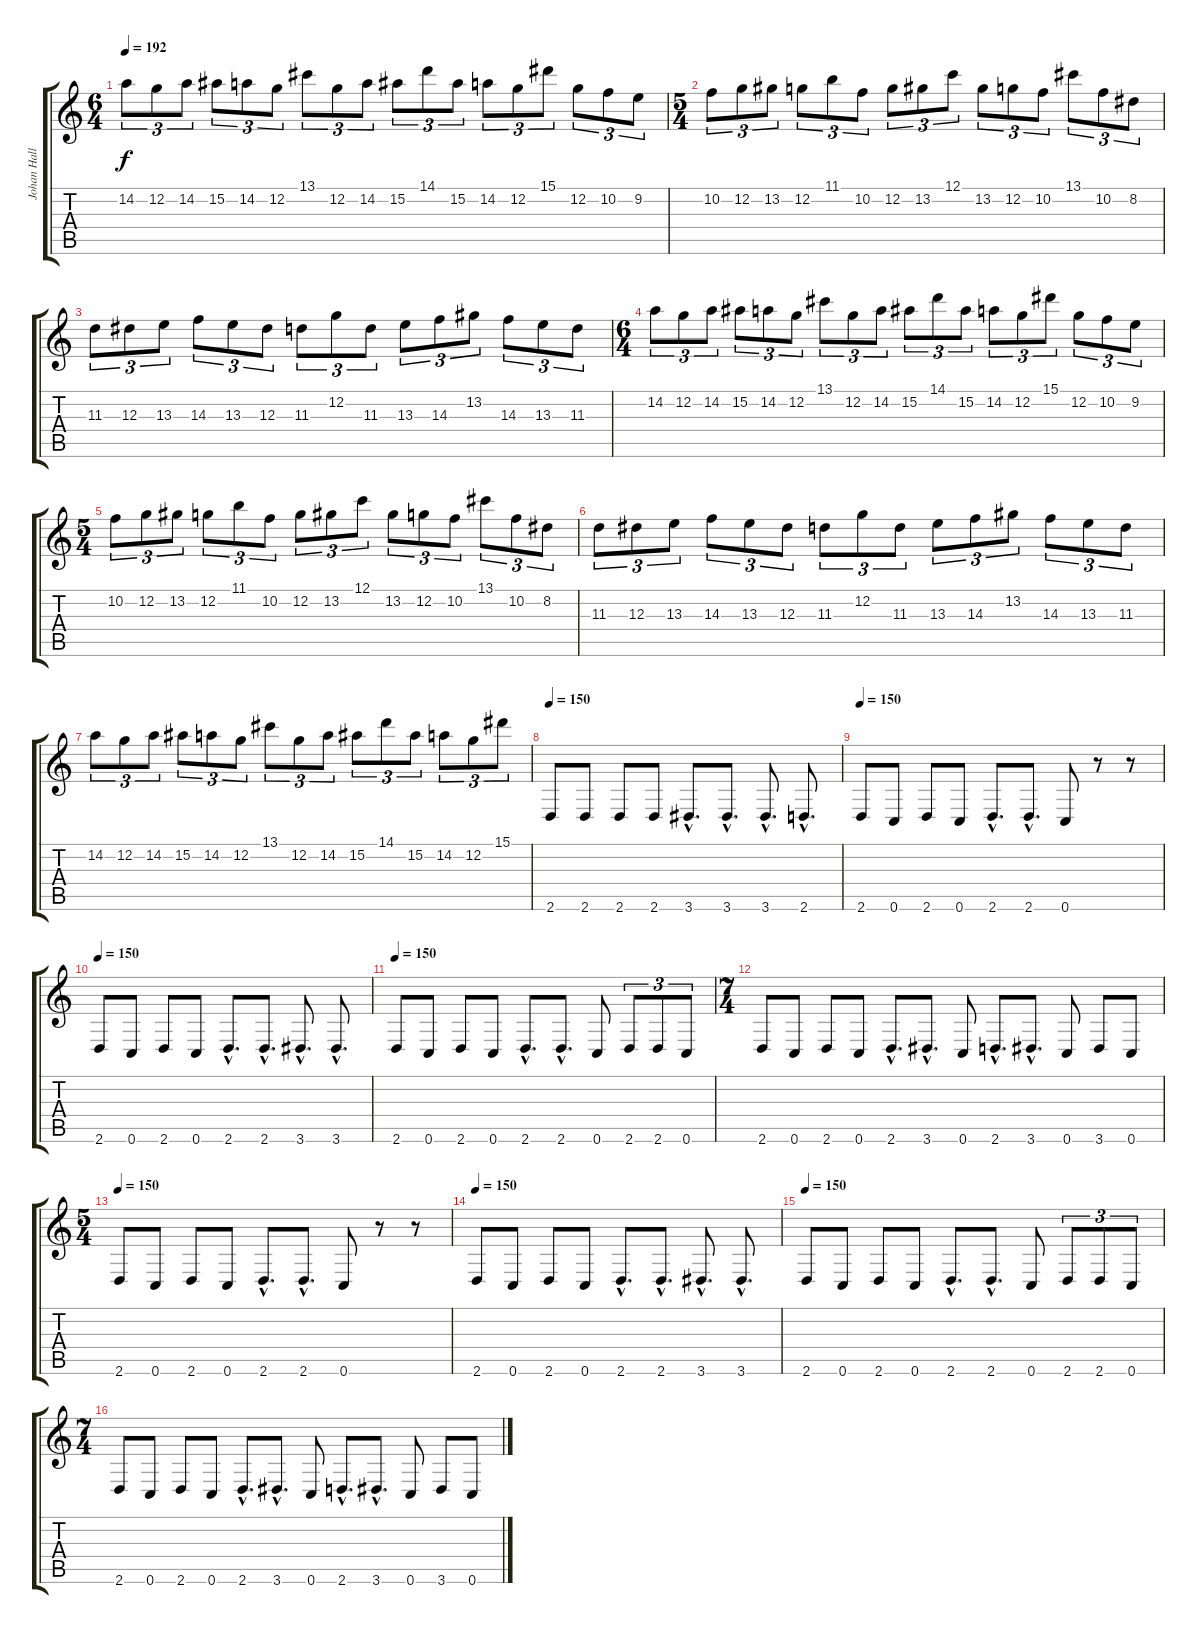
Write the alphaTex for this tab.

\track ("Johan Hallgreen" "Johan Hall") {instrument distortionguitar}
\staff {score tabs}
\tuning (C4 G3 Eb3 Bb2 F2 C2) {hide}
\ts (6 4)
\tempo 192
\clef g2
\ks c
14.2.8{tu (3 2) dy f} 12.2.8{tu (3 2)} 14.2.8{tu (3 2)} 15.2.8{tu (3 2)} 14.2.8{tu (3 2)} 12.2.8{tu (3 2)} 13.1.8{tu (3 2)} 12.2.8{tu (3 2)} 14.2.8{tu (3 2)} 15.2.8{tu (3 2)} 14.1.8{tu (3 2)} 15.2.8{tu (3 2)} 14.2.8{tu (3 2)} 12.2.8{tu (3 2)} 15.1.8{tu (3 2)} 12.2.8{tu (3 2)} 10.2.8{tu (3 2)} 9.2.8{tu (3 2)} |
\ts (5 4)
10.2.8{tu (3 2)} 12.2.8{tu (3 2)} 13.2.8{tu (3 2)} 12.2.8{tu (3 2)} 11.1.8{tu (3 2)} 10.2.8{tu (3 2)} 12.2.8{tu (3 2)} 13.2.8{tu (3 2)} 12.1.8{tu (3 2)} 13.2.8{tu (3 2)} 12.2.8{tu (3 2)} 10.2.8{tu (3 2)} 13.1.8{tu (3 2)} 10.2.8{tu (3 2)} 8.2.8{tu (3 2)} |
11.3.8{tu (3 2)} 12.3.8{tu (3 2)} 13.3.8{tu (3 2)} 14.3.8{tu (3 2)} 13.3.8{tu (3 2)} 12.3.8{tu (3 2)} 11.3.8{tu (3 2)} 12.2.8{tu (3 2)} 11.3.8{tu (3 2)} 13.3.8{tu (3 2)} 14.3.8{tu (3 2)} 13.2.8{tu (3 2)} 14.3.8{tu (3 2)} 13.3.8{tu (3 2)} 11.3.8{tu (3 2)} |
\ts (6 4)
14.2.8{tu (3 2)} 12.2.8{tu (3 2)} 14.2.8{tu (3 2)} 15.2.8{tu (3 2)} 14.2.8{tu (3 2)} 12.2.8{tu (3 2)} 13.1.8{tu (3 2)} 12.2.8{tu (3 2)} 14.2.8{tu (3 2)} 15.2.8{tu (3 2)} 14.1.8{tu (3 2)} 15.2.8{tu (3 2)} 14.2.8{tu (3 2)} 12.2.8{tu (3 2)} 15.1.8{tu (3 2)} 12.2.8{tu (3 2)} 10.2.8{tu (3 2)} 9.2.8{tu (3 2)} |
\ts (5 4)
10.2.8{tu (3 2)} 12.2.8{tu (3 2)} 13.2.8{tu (3 2)} 12.2.8{tu (3 2)} 11.1.8{tu (3 2)} 10.2.8{tu (3 2)} 12.2.8{tu (3 2)} 13.2.8{tu (3 2)} 12.1.8{tu (3 2)} 13.2.8{tu (3 2)} 12.2.8{tu (3 2)} 10.2.8{tu (3 2)} 13.1.8{tu (3 2)} 10.2.8{tu (3 2)} 8.2.8{tu (3 2)} |
11.3.8{tu (3 2)} 12.3.8{tu (3 2)} 13.3.8{tu (3 2)} 14.3.8{tu (3 2)} 13.3.8{tu (3 2)} 12.3.8{tu (3 2)} 11.3.8{tu (3 2)} 12.2.8{tu (3 2)} 11.3.8{tu (3 2)} 13.3.8{tu (3 2)} 14.3.8{tu (3 2)} 13.2.8{tu (3 2)} 14.3.8{tu (3 2)} 13.3.8{tu (3 2)} 11.3.8{tu (3 2)} |
14.2.8{tu (3 2)} 12.2.8{tu (3 2)} 14.2.8{tu (3 2)} 15.2.8{tu (3 2)} 14.2.8{tu (3 2)} 12.2.8{tu (3 2)} 13.1.8{tu (3 2)} 12.2.8{tu (3 2)} 14.2.8{tu (3 2)} 15.2.8{tu (3 2)} 14.1.8{tu (3 2)} 15.2.8{tu (3 2)} 14.2.8{tu (3 2)} 12.2.8{tu (3 2)} 15.1.8{tu (3 2)} |
\tempo 150
2.6.8 2.6.8 2.6.8 2.6.8 3.6{hac}.8{d} 3.6{hac}.8{d} 3.6{hac}.8{d} 2.6{hac}.8{d} |
\tempo 150
2.6.8{volume 14 balance 6 instrument distortionguitar} 0.6.8 2.6.8 0.6.8 2.6{hac}.8{d} 2.6{hac}.8{d} 0.6.8 r.8 r.8 |
\tempo 150
2.6.8 0.6.8 2.6.8 0.6.8 2.6{hac}.8{d} 2.6{hac}.8{d} 3.6{hac}.8{d} 3.6{hac}.8{d} |
\tempo 150
2.6.8 0.6.8 2.6.8 0.6.8 2.6{hac}.8{d} 2.6{hac}.8{d} 0.6.8 2.6.8{tu (3 2)} 2.6.8{tu (3 2)} 0.6.8{tu (3 2)} |
\ts (7 4)
2.6.8 0.6.8 2.6.8 0.6.8 2.6{hac}.8{d} 3.6{hac}.8{d} 0.6.8 2.6{hac}.8{d} 3.6{hac}.8{d} 0.6.8 3.6.8 0.6.8 |
\ts (5 4)
\tempo 150
2.6.8 0.6.8 2.6.8 0.6.8 2.6{hac}.8{d} 2.6{hac}.8{d} 0.6.8 r.8 r.8 |
\tempo 150
2.6.8 0.6.8 2.6.8 0.6.8 2.6{hac}.8{d} 2.6{hac}.8{d} 3.6{hac}.8{d} 3.6{hac}.8{d} |
\tempo 150
2.6.8 0.6.8 2.6.8 0.6.8 2.6{hac}.8{d} 2.6{hac}.8{d} 0.6.8 2.6.8{tu (3 2)} 2.6.8{tu (3 2)} 0.6.8{tu (3 2)} |
\ts (7 4)
2.6.8 0.6.8 2.6.8 0.6.8 2.6{hac}.8{d} 3.6{hac}.8{d} 0.6.8 2.6{hac}.8{d} 3.6{hac}.8{d} 0.6.8 3.6.8 0.6.8
